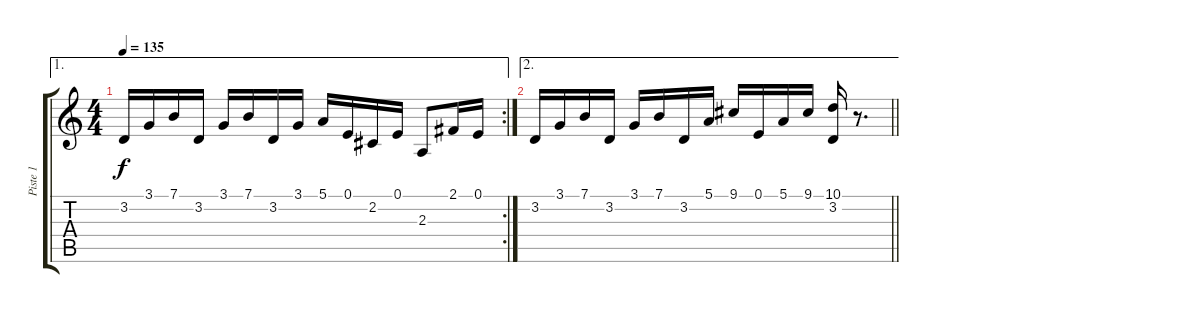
\track ("Piste 1" "Piste 1") {instrument sitar}
\staff {score tabs}
\tuning (E4 B3 G3 D3 A2 E2) {hide}
\ae 1
\rc 2
\ts (4 4)
\tempo 135
\clef g2
\ks c
3.2.16{dy f} 3.1.16 7.1.16 3.2.16 3.1.16 7.1.16 3.2.16 3.1.16 5.1.16 0.1.16 2.2.16 0.1.16 2.3.8 2.1.16 0.1.16 |
\ae 2
\barLineRight lightlight
3.2.16 3.1.16 7.1.16 3.2.16 3.1.16 7.1.16 3.2.16 5.1.16 9.1.16 0.1.16 5.1.16 9.1.16 (10.1 3.2).16 r.8{d}
